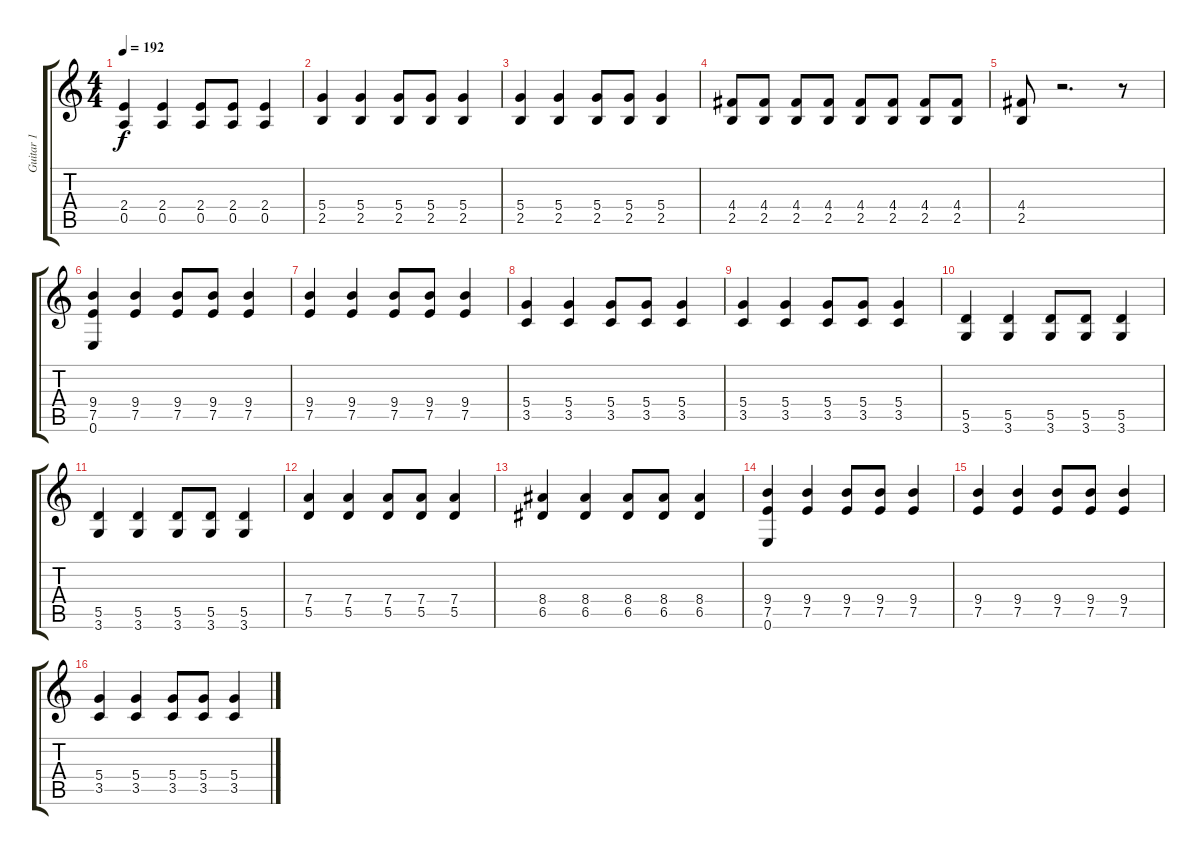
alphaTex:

\track ("Guitar 1" "Guitar 1") {instrument distortionguitar}
\staff {score tabs}
\tuning (E4 B3 G3 D3 A2 E2) {hide}
\ts (4 4)
\tempo 192
\clef g2
\ks c
(2.4 0.5).4{dy f} (2.4 0.5).4 (2.4 0.5).8 (2.4 0.5).8 (2.4 0.5).4 |
(5.4 2.5).4 (5.4 2.5).4 (5.4 2.5).8 (5.4 2.5).8 (5.4 2.5).4 |
(5.4 2.5).4 (5.4 2.5).4 (5.4 2.5).8 (5.4 2.5).8 (5.4 2.5).4 |
(4.4 2.5).8 (4.4 2.5).8 (4.4 2.5).8 (4.4 2.5).8 (4.4 2.5).8 (4.4 2.5).8 (4.4 2.5).8 (4.4 2.5).8 |
(4.4 2.5).8 r.2{d} r.8 |
(9.4 7.5 0.6).4 (9.4 7.5).4 (9.4 7.5).8 (9.4 7.5).8 (9.4 7.5).4 |
(9.4 7.5).4 (9.4 7.5).4 (9.4 7.5).8 (9.4 7.5).8 (9.4 7.5).4 |
(5.4 3.5).4 (5.4 3.5).4 (5.4 3.5).8 (5.4 3.5).8 (5.4 3.5).4 |
(5.4 3.5).4 (5.4 3.5).4 (5.4 3.5).8 (5.4 3.5).8 (5.4 3.5).4 |
(5.5 3.6).4 (5.5 3.6).4 (5.5 3.6).8 (5.5 3.6).8 (5.5 3.6).4 |
(5.5 3.6).4 (5.5 3.6).4 (5.5 3.6).8 (5.5 3.6).8 (5.5 3.6).4 |
(7.4 5.5).4 (7.4 5.5).4 (7.4 5.5).8 (7.4 5.5).8 (7.4 5.5).4 |
(8.4 6.5).4 (8.4 6.5).4 (8.4 6.5).8 (8.4 6.5).8 (8.4 6.5).4 |
(9.4 7.5 0.6).4 (9.4 7.5).4 (9.4 7.5).8 (9.4 7.5).8 (9.4 7.5).4 |
(9.4 7.5).4 (9.4 7.5).4 (9.4 7.5).8 (9.4 7.5).8 (9.4 7.5).4 |
(5.4 3.5).4 (5.4 3.5).4 (5.4 3.5).8 (5.4 3.5).8 (5.4 3.5).4
